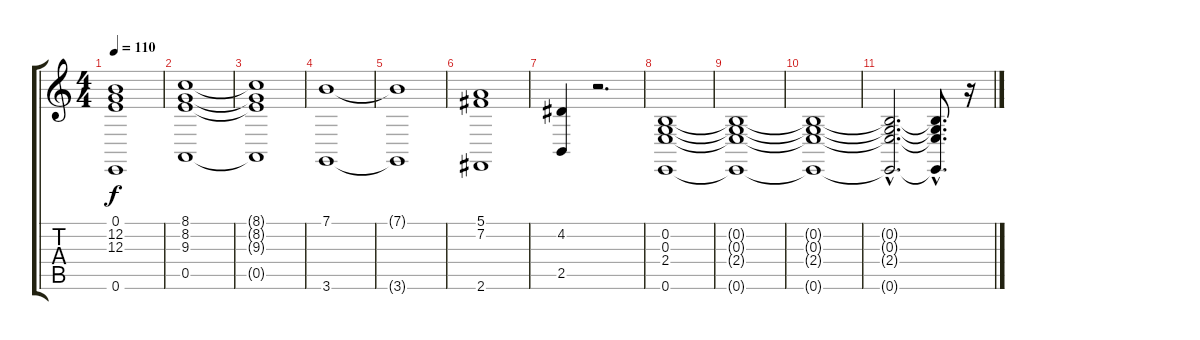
\track "" {instrument synthstrings1}
\staff {score tabs}
\tuning (E4 B3 G3 D3 A2 E2) {hide}
\ts (4 4)
\tempo 110
\clef g2
\ks c
(0.1{t} 12.2{t} 12.3{t} 0.6{t}).1{dy f} |
(8.1 8.2 9.3 0.5).1 |
(8.1{t} 8.2{t} 9.3{t} 0.5{t}).1 |
(7.1 3.6).1 |
(7.1{t} 3.6{t}).1 |
(5.1 7.2 2.6).1 |
(4.2 2.5).4 r.2{d} |
(0.2 0.3 2.4 0.6).1 |
(0.2{t} 0.3{t} 2.4{t} 0.6{t}).1 |
(0.2{t} 0.3{t} 2.4{t} 0.6{t}).1 |
(0.2{hac t} 0.3{hac t} 2.4{hac t} 0.6{hac t}).2{d} (0.2{hac t} 0.3{hac t} 2.4{hac t} 0.6{hac t}).8{d} r.16
